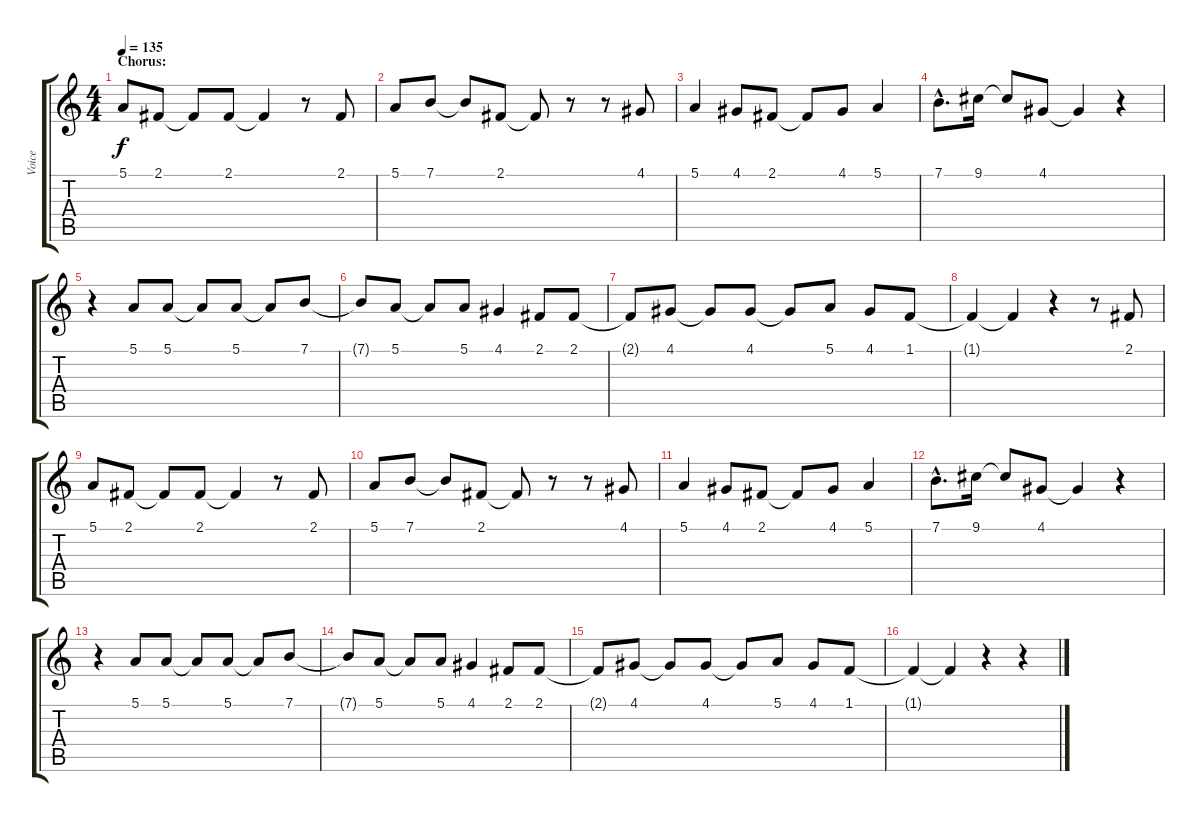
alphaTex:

\track ("Voice" "Voice") {instrument cello}
\staff {score tabs}
\tuning (E4 B3 G3 D3 A2 E2) {hide}
\ts (4 4)
\section ("" "Chorus:")
\tempo 135
\clef g2
\ks c
5.1.8{dy f} 2.1.8 2.1{t}.8 2.1.8 2.1{t}.4 r.8 2.1.8 |
5.1.8 7.1.8 7.1{t}.8 2.1.8 2.1{t}.8 r.8 r.8 4.1.8 |
5.1.4 4.1.8 2.1.8 2.1{t}.8 4.1.8 5.1.4 |
7.1{hac}.8{d} 9.1.16 9.1{t}.8 4.1.8 4.1{t}.4 r.4 |
r.4 5.1.8 5.1.8 5.1{t}.8 5.1.8 5.1{t}.8 7.1.8 |
7.1{t}.8 5.1.8 5.1{t}.8 5.1.8 4.1.4 2.1.8 2.1.8 |
2.1{t}.8 4.1.8 4.1{t}.8 4.1.8 4.1{t}.8 5.1.8 4.1.8 1.1.8 |
1.1{t}.4 1.1{t}.4 r.4 r.8 2.1.8 |
5.1.8 2.1.8 2.1{t}.8 2.1.8 2.1{t}.4 r.8 2.1.8 |
5.1.8 7.1.8 7.1{t}.8 2.1.8 2.1{t}.8 r.8 r.8 4.1.8 |
5.1.4 4.1.8 2.1.8 2.1{t}.8 4.1.8 5.1.4 |
7.1{hac}.8{d} 9.1.16 9.1{t}.8 4.1.8 4.1{t}.4 r.4 |
r.4 5.1.8 5.1.8 5.1{t}.8 5.1.8 5.1{t}.8 7.1.8 |
7.1{t}.8 5.1.8 5.1{t}.8 5.1.8 4.1.4 2.1.8 2.1.8 |
2.1{t}.8 4.1.8 4.1{t}.8 4.1.8 4.1{t}.8 5.1.8 4.1.8 1.1.8 |
1.1{t}.4 1.1{t}.4 r.4 r.4
